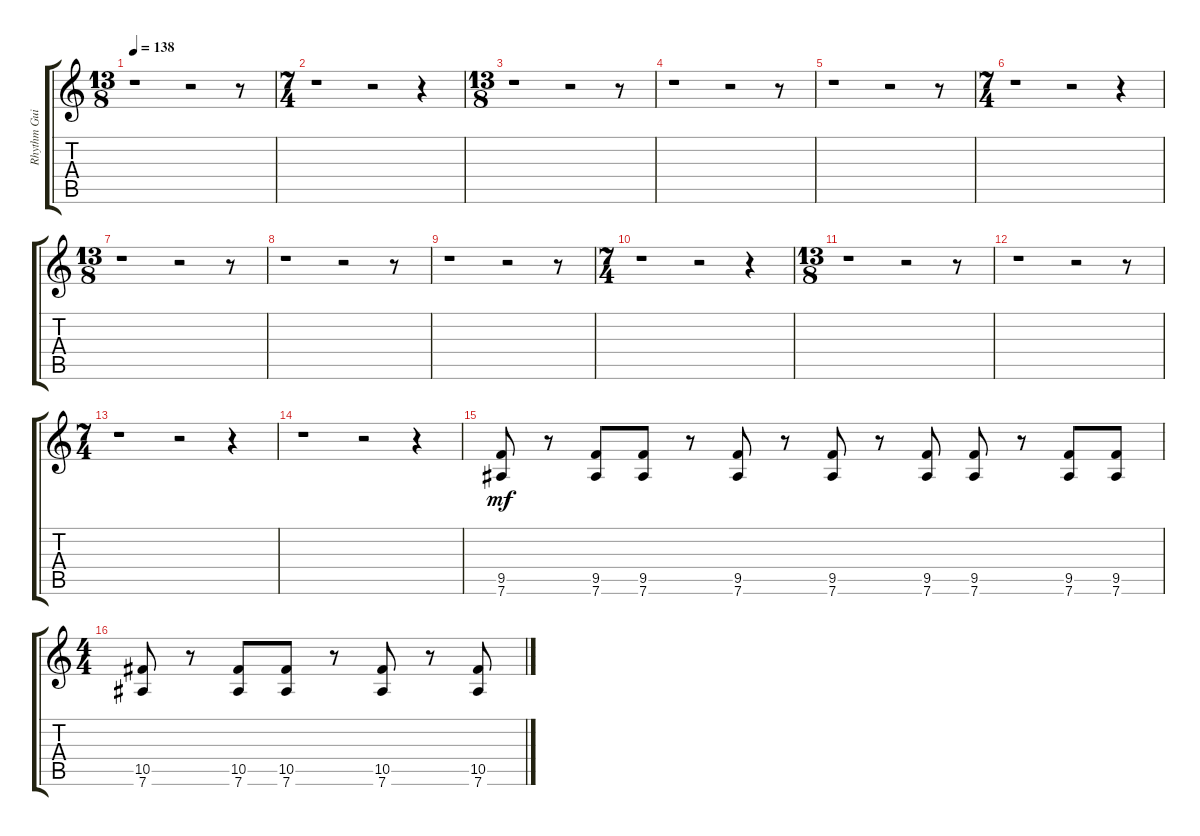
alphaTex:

\track ("Rhythm Guitar L" "Rhythm Gui") {instrument distortionguitar}
\staff {score tabs}
\tuning (Eb4 Bb3 Gb3 Db3 Ab2 Eb2) {hide}
\ts (13 8)
\tempo 138
\clef g2
\ks c
r.1{dy mf} r.2 r.8 |
\ts (7 4)
r.1 r.2 r.4 |
\ts (13 8)
r.1 r.2 r.8 |
r.1 r.2 r.8 |
r.1 r.2 r.8 |
\ts (7 4)
r.1 r.2 r.4 |
\ts (13 8)
r.1 r.2 r.8 |
r.1 r.2 r.8 |
r.1 r.2 r.8 |
\ts (7 4)
r.1 r.2 r.4 |
\ts (13 8)
r.1 r.2 r.8 |
r.1 r.2 r.8 |
\ts (7 4)
r.1 r.2 r.4 |
r.1 r.2 r.4 |
(9.5 7.6).8 r.8 (9.5 7.6).8 (9.5 7.6).8 r.8 (9.5 7.6).8 r.8 (9.5 7.6).8 r.8 (9.5 7.6).8 (9.5 7.6).8 r.8 (9.5 7.6).8 (9.5 7.6).8 |
\ts (4 4)
(10.5 7.6).8 r.8 (10.5 7.6).8 (10.5 7.6).8 r.8 (10.5 7.6).8 r.8 (10.5 7.6).8
